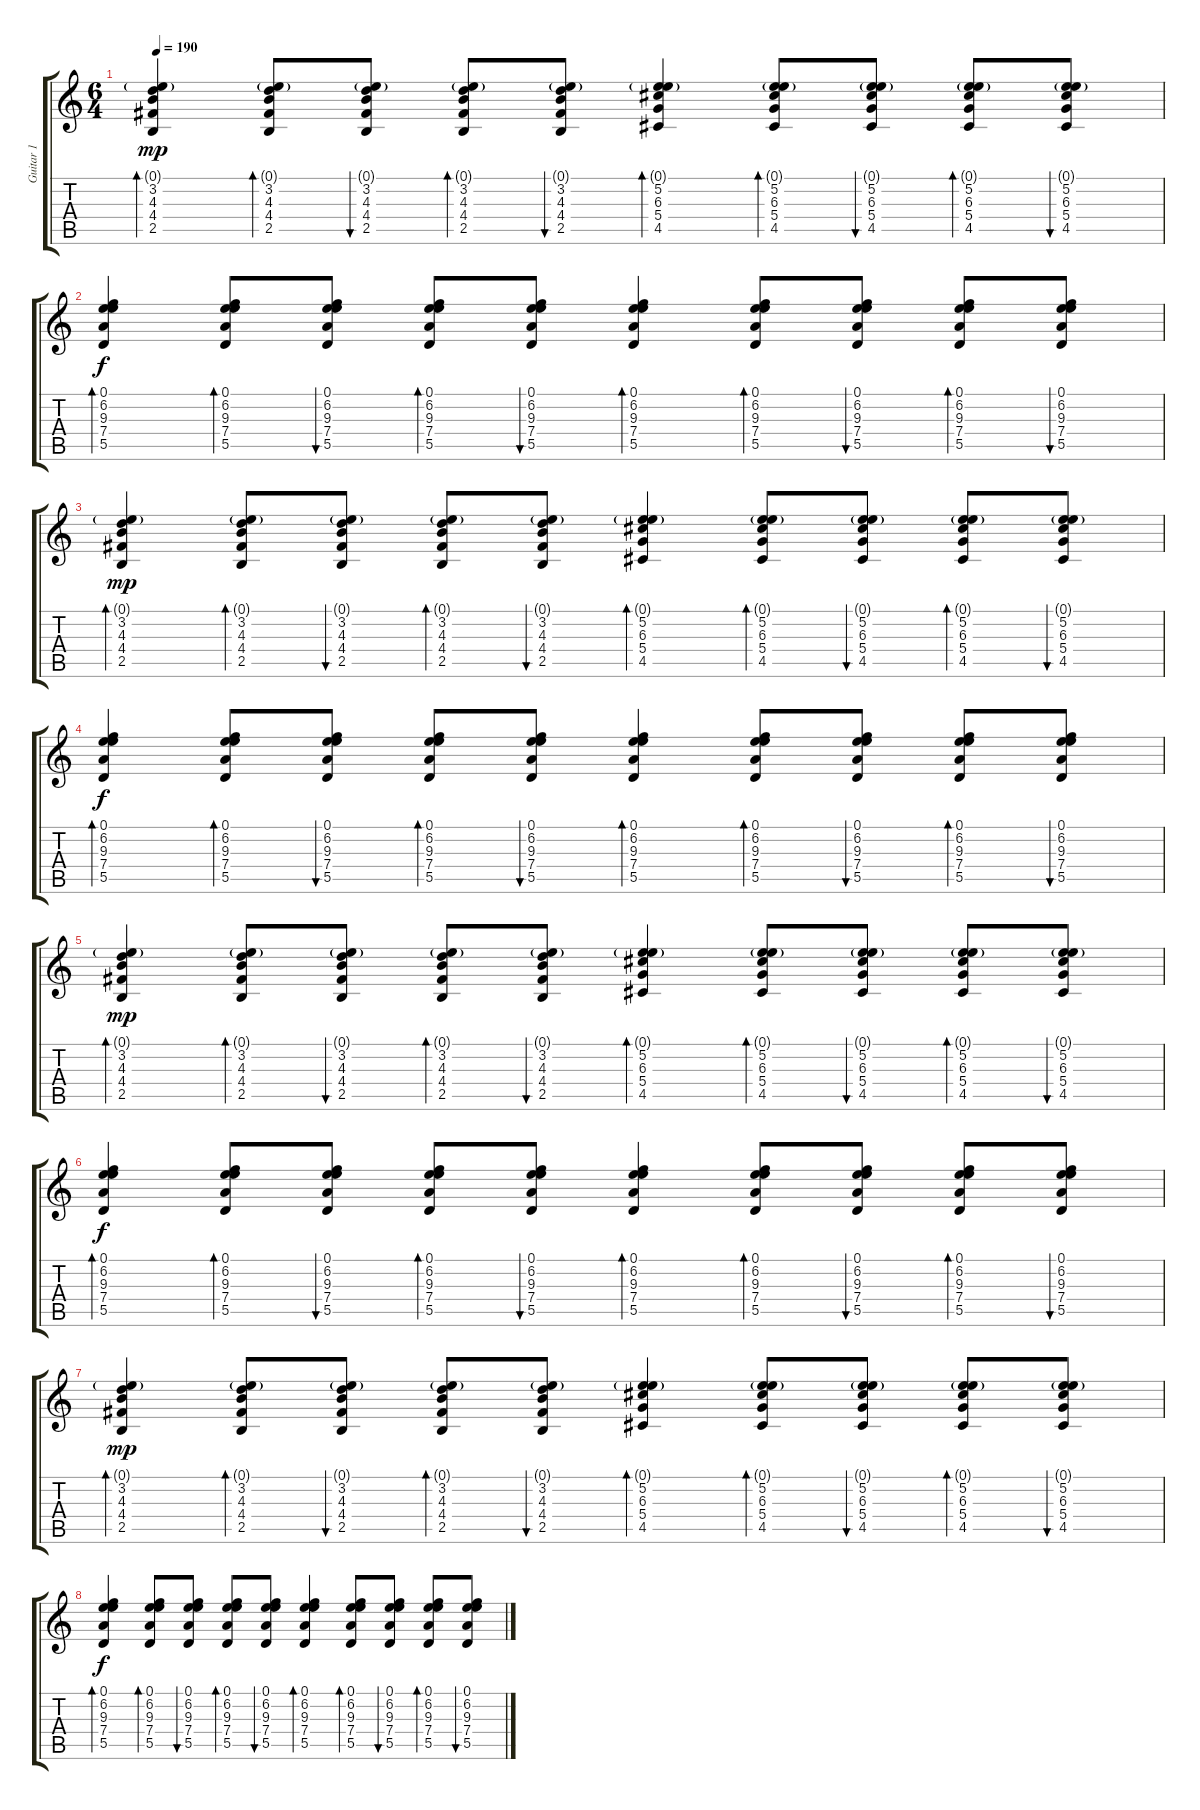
\track ("Guitar 1" "Guitar 1") {instrument distortionguitar}
\staff {score tabs}
\tuning (E4 B3 G3 D3 A2 E2) {hide}
\ts (6 4)
\tempo 190
\clef g2
\ks c
(0.1{g} 3.2 4.3 4.4 2.5).4{bd 240 dy mp volume 10 balance 0} (0.1{g} 3.2 4.3 4.4 2.5).8{bd 120} (0.1{g} 3.2 4.3 4.4 2.5).8{bu 120} (0.1{g} 3.2 4.3 4.4 2.5).8{bd 120} (0.1{g} 3.2 4.3 4.4 2.5).8{bu 120} (0.1{g} 5.2 6.3 5.4 4.5).4{bd 120} (0.1{g} 5.2 6.3 5.4 4.5).8{bd 120} (0.1{g} 5.2 6.3 5.4 4.5).8{bu 120} (0.1{g} 5.2 6.3 5.4 4.5).8{bd 120} (0.1{g} 5.2 6.3 5.4 4.5).8{bu 120} |
(0.1 6.2 9.3 7.4 5.5).4{bd 120 dy f} (0.1 6.2 9.3 7.4 5.5).8{bd 120} (0.1 6.2 9.3 7.4 5.5).8{bu 120} (0.1 6.2 9.3 7.4 5.5).8{bd 120} (0.1 6.2 9.3 7.4 5.5).8{bu 120} (0.1 6.2 9.3 7.4 5.5).4{bd 120} (0.1 6.2 9.3 7.4 5.5).8{bd 120} (0.1 6.2 9.3 7.4 5.5).8{bu 120} (0.1 6.2 9.3 7.4 5.5).8{bd 120} (0.1 6.2 9.3 7.4 5.5).8{bu 120} |
(0.1{g} 3.2 4.3 4.4 2.5).4{bd 240 dy mp balance 0} (0.1{g} 3.2 4.3 4.4 2.5).8{bd 120} (0.1{g} 3.2 4.3 4.4 2.5).8{bu 120} (0.1{g} 3.2 4.3 4.4 2.5).8{bd 120} (0.1{g} 3.2 4.3 4.4 2.5).8{bu 120} (0.1{g} 5.2 6.3 5.4 4.5).4{bd 120} (0.1{g} 5.2 6.3 5.4 4.5).8{bd 120} (0.1{g} 5.2 6.3 5.4 4.5).8{bu 120} (0.1{g} 5.2 6.3 5.4 4.5).8{bd 120} (0.1{g} 5.2 6.3 5.4 4.5).8{bu 120} |
(0.1 6.2 9.3 7.4 5.5).4{bd 120 dy f} (0.1 6.2 9.3 7.4 5.5).8{bd 120} (0.1 6.2 9.3 7.4 5.5).8{bu 120} (0.1 6.2 9.3 7.4 5.5).8{bd 120} (0.1 6.2 9.3 7.4 5.5).8{bu 120} (0.1 6.2 9.3 7.4 5.5).4{bd 120} (0.1 6.2 9.3 7.4 5.5).8{bd 120} (0.1 6.2 9.3 7.4 5.5).8{bu 120} (0.1 6.2 9.3 7.4 5.5).8{bd 120} (0.1 6.2 9.3 7.4 5.5).8{bu 120} |
(0.1{g} 3.2 4.3 4.4 2.5).4{bd 240 dy mp balance 0} (0.1{g} 3.2 4.3 4.4 2.5).8{bd 120} (0.1{g} 3.2 4.3 4.4 2.5).8{bu 120} (0.1{g} 3.2 4.3 4.4 2.5).8{bd 120} (0.1{g} 3.2 4.3 4.4 2.5).8{bu 120} (0.1{g} 5.2 6.3 5.4 4.5).4{bd 120} (0.1{g} 5.2 6.3 5.4 4.5).8{bd 120} (0.1{g} 5.2 6.3 5.4 4.5).8{bu 120} (0.1{g} 5.2 6.3 5.4 4.5).8{bd 120} (0.1{g} 5.2 6.3 5.4 4.5).8{bu 120} |
(0.1 6.2 9.3 7.4 5.5).4{bd 120 dy f} (0.1 6.2 9.3 7.4 5.5).8{bd 120} (0.1 6.2 9.3 7.4 5.5).8{bu 120} (0.1 6.2 9.3 7.4 5.5).8{bd 120} (0.1 6.2 9.3 7.4 5.5).8{bu 120} (0.1 6.2 9.3 7.4 5.5).4{bd 120} (0.1 6.2 9.3 7.4 5.5).8{bd 120} (0.1 6.2 9.3 7.4 5.5).8{bu 120} (0.1 6.2 9.3 7.4 5.5).8{bd 120} (0.1 6.2 9.3 7.4 5.5).8{bu 120} |
(0.1{g} 3.2 4.3 4.4 2.5).4{bd 240 dy mp balance 0} (0.1{g} 3.2 4.3 4.4 2.5).8{bd 120} (0.1{g} 3.2 4.3 4.4 2.5).8{bu 120} (0.1{g} 3.2 4.3 4.4 2.5).8{bd 120} (0.1{g} 3.2 4.3 4.4 2.5).8{bu 120} (0.1{g} 5.2 6.3 5.4 4.5).4{bd 120} (0.1{g} 5.2 6.3 5.4 4.5).8{bd 120} (0.1{g} 5.2 6.3 5.4 4.5).8{bu 120} (0.1{g} 5.2 6.3 5.4 4.5).8{bd 120} (0.1{g} 5.2 6.3 5.4 4.5).8{bu 120} |
(0.1 6.2 9.3 7.4 5.5).4{bd 120 dy f} (0.1 6.2 9.3 7.4 5.5).8{bd 120} (0.1 6.2 9.3 7.4 5.5).8{bu 120} (0.1 6.2 9.3 7.4 5.5).8{bd 120} (0.1 6.2 9.3 7.4 5.5).8{bu 120} (0.1 6.2 9.3 7.4 5.5).4{bd 120} (0.1 6.2 9.3 7.4 5.5).8{bd 120} (0.1 6.2 9.3 7.4 5.5).8{bu 120} (0.1 6.2 9.3 7.4 5.5).8{bd 120} (0.1 6.2 9.3 7.4 5.5).8{bu 120}
